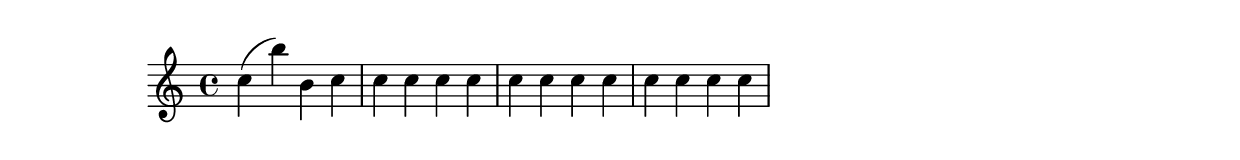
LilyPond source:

% test damping
\version "1.0.2";

\score{
	\melodic\relative c'{

		c'()b' ~ b, c
		c c c c
		c c c c
		c c c c
	}
}
